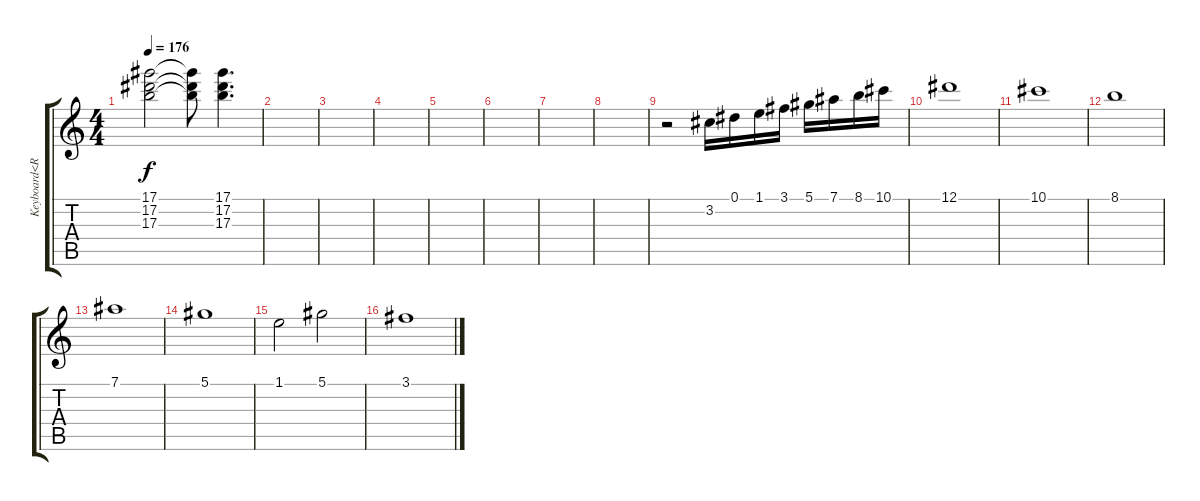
\track ("Keyboard<R>" "Keyboard<R") {instrument stringensemble1}
\staff {score tabs}
\tuning (Eb5 Bb4 Gb4 Db4 Ab3 Eb3) {hide}
\ts (4 4)
\tempo 176
\clef g2
\ks c
(17.1{t} 17.2{t} 17.3{t}).2{dy f} (17.1{t} 17.2{t} 17.3{t}).8 (17.1 17.2 17.3).4{d} |
|
|
|
|
|
|
|
r.2 3.2.16{instrument stringensemble1} 0.1.16 1.1.16 3.1.16 5.1.16 7.1.16 8.1.16 10.1.16 |
12.1.1 |
10.1.1 |
8.1.1 |
7.1.1 |
5.1.1 |
1.1.2 5.1.2 |
3.1.1
